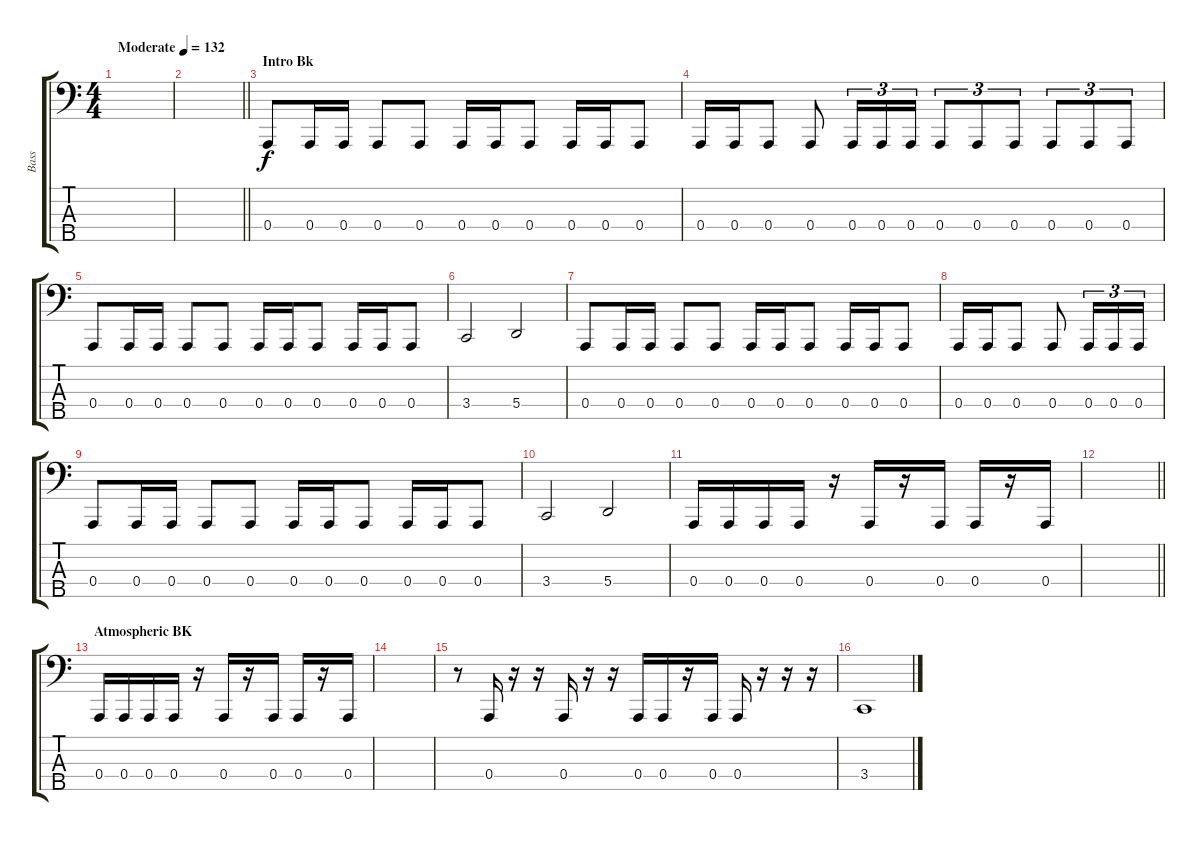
\track ("Bass" "Bass") {instrument electricbasspick}
\staff {score tabs}
\tuning (D2 A1 E1 A0 E0) {hide}
\ts (4 4)
\tempo (132 "Moderate")
\clef f4
\ks aminor
|
\barLineRight lightlight
|
\section ("" "Intro Bk")
\ks c
0.4.8 0.4.16 0.4.16 0.4.8 0.4.8 0.4.16 0.4.16 0.4.8 0.4.16 0.4.16 0.4.8 |
0.4.16 0.4.16 0.4.8 0.4.8 0.4.16{tu (3 2)} 0.4.16{tu (3 2)} 0.4.16{tu (3 2)} 0.4.8{tu (3 2)} 0.4.8{tu (3 2)} 0.4.8{tu (3 2)} 0.4.8{tu (3 2)} 0.4.8{tu (3 2)} 0.4.8{tu (3 2)} |
0.4.8 0.4.16 0.4.16 0.4.8 0.4.8 0.4.16 0.4.16 0.4.8 0.4.16 0.4.16 0.4.8 |
3.4.2 5.4.2 |
0.4.8 0.4.16 0.4.16 0.4.8 0.4.8 0.4.16 0.4.16 0.4.8 0.4.16 0.4.16 0.4.8 |
0.4.16 0.4.16 0.4.8 0.4.8 0.4.16{tu (3 2)} 0.4.16{tu (3 2)} 0.4.16{tu (3 2)} |
0.4.8 0.4.16 0.4.16 0.4.8 0.4.8 0.4.16 0.4.16 0.4.8 0.4.16 0.4.16 0.4.8 |
3.4.2 5.4.2 |
0.4.16 0.4.16 0.4.16 0.4.16 r.16 0.4.16 r.16 0.4.16 0.4.16 r.16 0.4.16 |
\barLineRight lightlight
|
\section ("" "Atmospheric BK")
0.4.16 0.4.16 0.4.16 0.4.16 r.16 0.4.16 r.16 0.4.16 0.4.16 r.16 0.4.16 |
|
r.8 0.4.16 r.16 r.16 0.4.16 r.16 r.16 0.4.16 0.4.16 r.16 0.4.16 0.4.16 r.16 r.16 r.16 |
3.4.1
